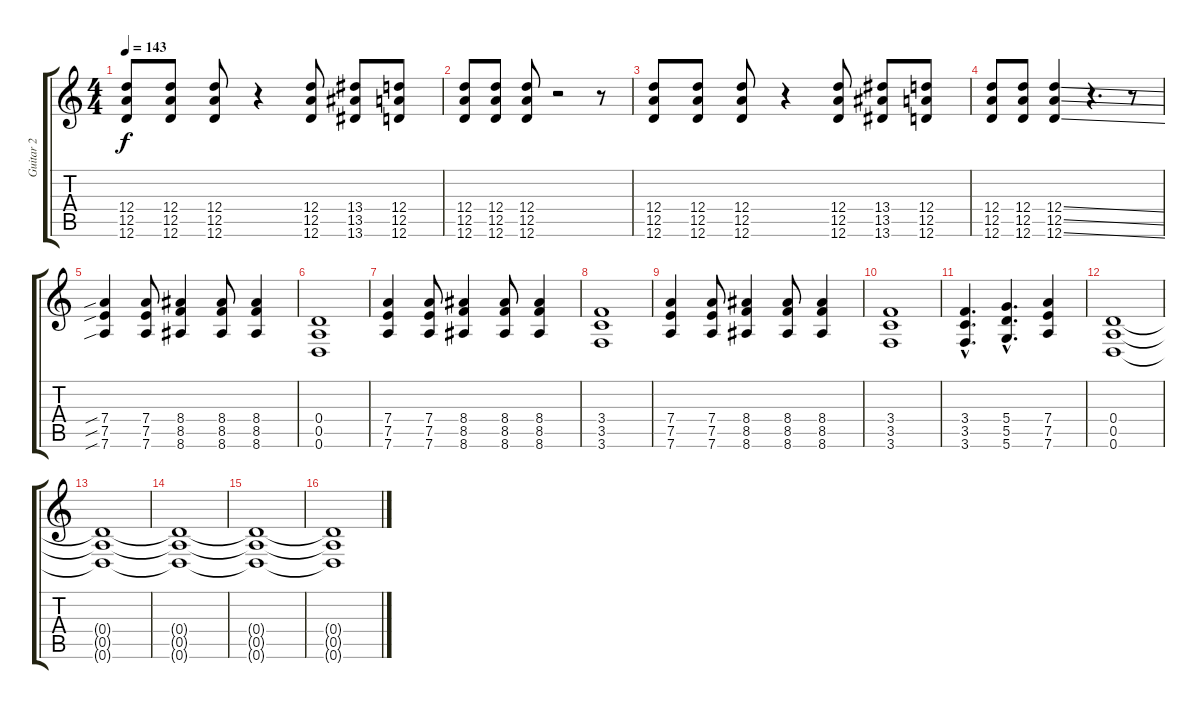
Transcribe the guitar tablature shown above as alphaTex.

\track ("Guitar 2" "Guitar 2") {instrument overdrivenguitar}
\staff {score tabs}
\tuning (E4 B3 G3 D3 A2 D2) {hide}
\ts (4 4)
\tempo 143
\clef g2
\ks c
(12.4 12.5 12.6).8{dy f} (12.4 12.5 12.6).8 (12.4 12.5 12.6).8 r.4 (12.4 12.5 12.6).8 (13.4 13.5 13.6).8 (12.4 12.5 12.6).8 |
(12.4 12.5 12.6).8 (12.4 12.5 12.6).8 (12.4 12.5 12.6).8 r.2 r.8 |
(12.4 12.5 12.6).8 (12.4 12.5 12.6).8 (12.4 12.5 12.6).8 r.4 (12.4 12.5 12.6).8 (13.4 13.5 13.6).8 (12.4 12.5 12.6).8 |
(12.4 12.5 12.6).8 (12.4 12.5 12.6).8 (12.4{ss} 12.5{ss} 12.6{ss}).4 r.4{d} r.8 |
(7.4{sib} 7.5{sib} 7.6{sib}).4 (7.4 7.5 7.6).8 (8.4 8.5 8.6).4 (8.4 8.5 8.6).8 (8.4 8.5 8.6).4 |
(0.4 0.5 0.6).1 |
(7.4 7.5 7.6).4 (7.4 7.5 7.6).8 (8.4 8.5 8.6).4 (8.4 8.5 8.6).8 (8.4 8.5 8.6).4 |
(3.4 3.5 3.6).1 |
(7.4 7.5 7.6).4 (7.4 7.5 7.6).8 (8.4 8.5 8.6).4 (8.4 8.5 8.6).8 (8.4 8.5 8.6).4 |
(3.4 3.5 3.6).1 |
(3.4{hac} 3.5{hac} 3.6{hac}).4{d} (5.4{hac} 5.5{hac} 5.6{hac}).4{d} (7.4 7.5 7.6).4 |
(0.4 0.5 0.6).1 |
(0.4{t} 0.5{t} 0.6{t}).1 |
(0.4{t} 0.5{t} 0.6{t}).1 |
(0.4{t} 0.5{t} 0.6{t}).1 |
(0.4{t} 0.5{t} 0.6{t}).1
